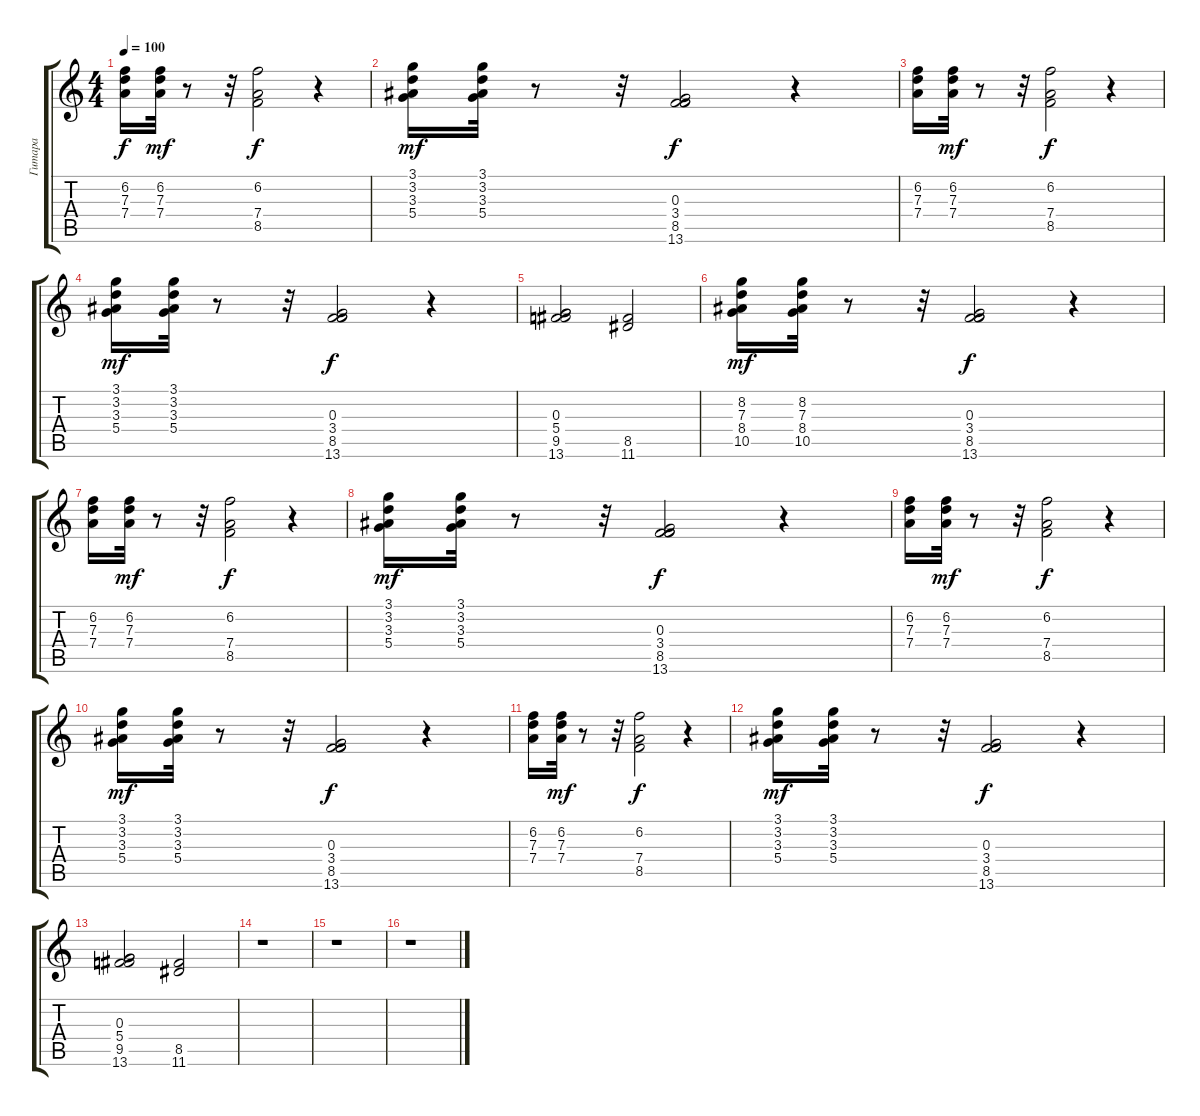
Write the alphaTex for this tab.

\track ("Гитара" "Гитара") {instrument electricguitarmuted}
\staff {score tabs}
\tuning (E4 B3 G3 D3 A2 E2) {hide}
\ts (4 4)
\tempo 100
\clef g2
\ks c
(6.2 7.3 7.4).16{dy f} (6.2 7.3 7.4).32{dy mf} r.8 r.32 (6.2 7.4 8.5).2{dy f} r.4 |
(3.1 3.2 3.3 5.4).16{dy mf} (3.1 3.2 3.3 5.4).32 r.8 r.32 (0.3 3.4 8.5 13.6).2{dy f} r.4 |
(6.2 7.3 7.4).16 (6.2 7.3 7.4).32{dy mf} r.8 r.32 (6.2 7.4 8.5).2{dy f} r.4 |
(3.1 3.2 3.3 5.4).16{dy mf} (3.1 3.2 3.3 5.4).32 r.8 r.32 (0.3 3.4 8.5 13.6).2{dy f} r.4 |
(0.3 5.4 9.5 13.6).2 (8.5 11.6).2 |
(8.2 7.3 8.4 10.5).16{dy mf} (8.2 7.3 8.4 10.5).32 r.8 r.32 (0.3 3.4 8.5 13.6).2{dy f} r.4 |
(6.2 7.3 7.4).16 (6.2 7.3 7.4).32{dy mf} r.8 r.32 (6.2 7.4 8.5).2{dy f} r.4 |
(3.1 3.2 3.3 5.4).16{dy mf} (3.1 3.2 3.3 5.4).32 r.8 r.32 (0.3 3.4 8.5 13.6).2{dy f} r.4 |
(6.2 7.3 7.4).16 (6.2 7.3 7.4).32{dy mf} r.8 r.32 (6.2 7.4 8.5).2{dy f} r.4 |
(3.1 3.2 3.3 5.4).16{dy mf} (3.1 3.2 3.3 5.4).32 r.8 r.32 (0.3 3.4 8.5 13.6).2{dy f} r.4 |
(6.2 7.3 7.4).16 (6.2 7.3 7.4).32{dy mf} r.8 r.32 (6.2 7.4 8.5).2{dy f} r.4 |
(3.1 3.2 3.3 5.4).16{dy mf} (3.1 3.2 3.3 5.4).32 r.8 r.32 (0.3 3.4 8.5 13.6).2{dy f} r.4 |
(0.3 5.4 9.5 13.6).2 (8.5 11.6).2 |
r.1 |
r.1 |
r.1
